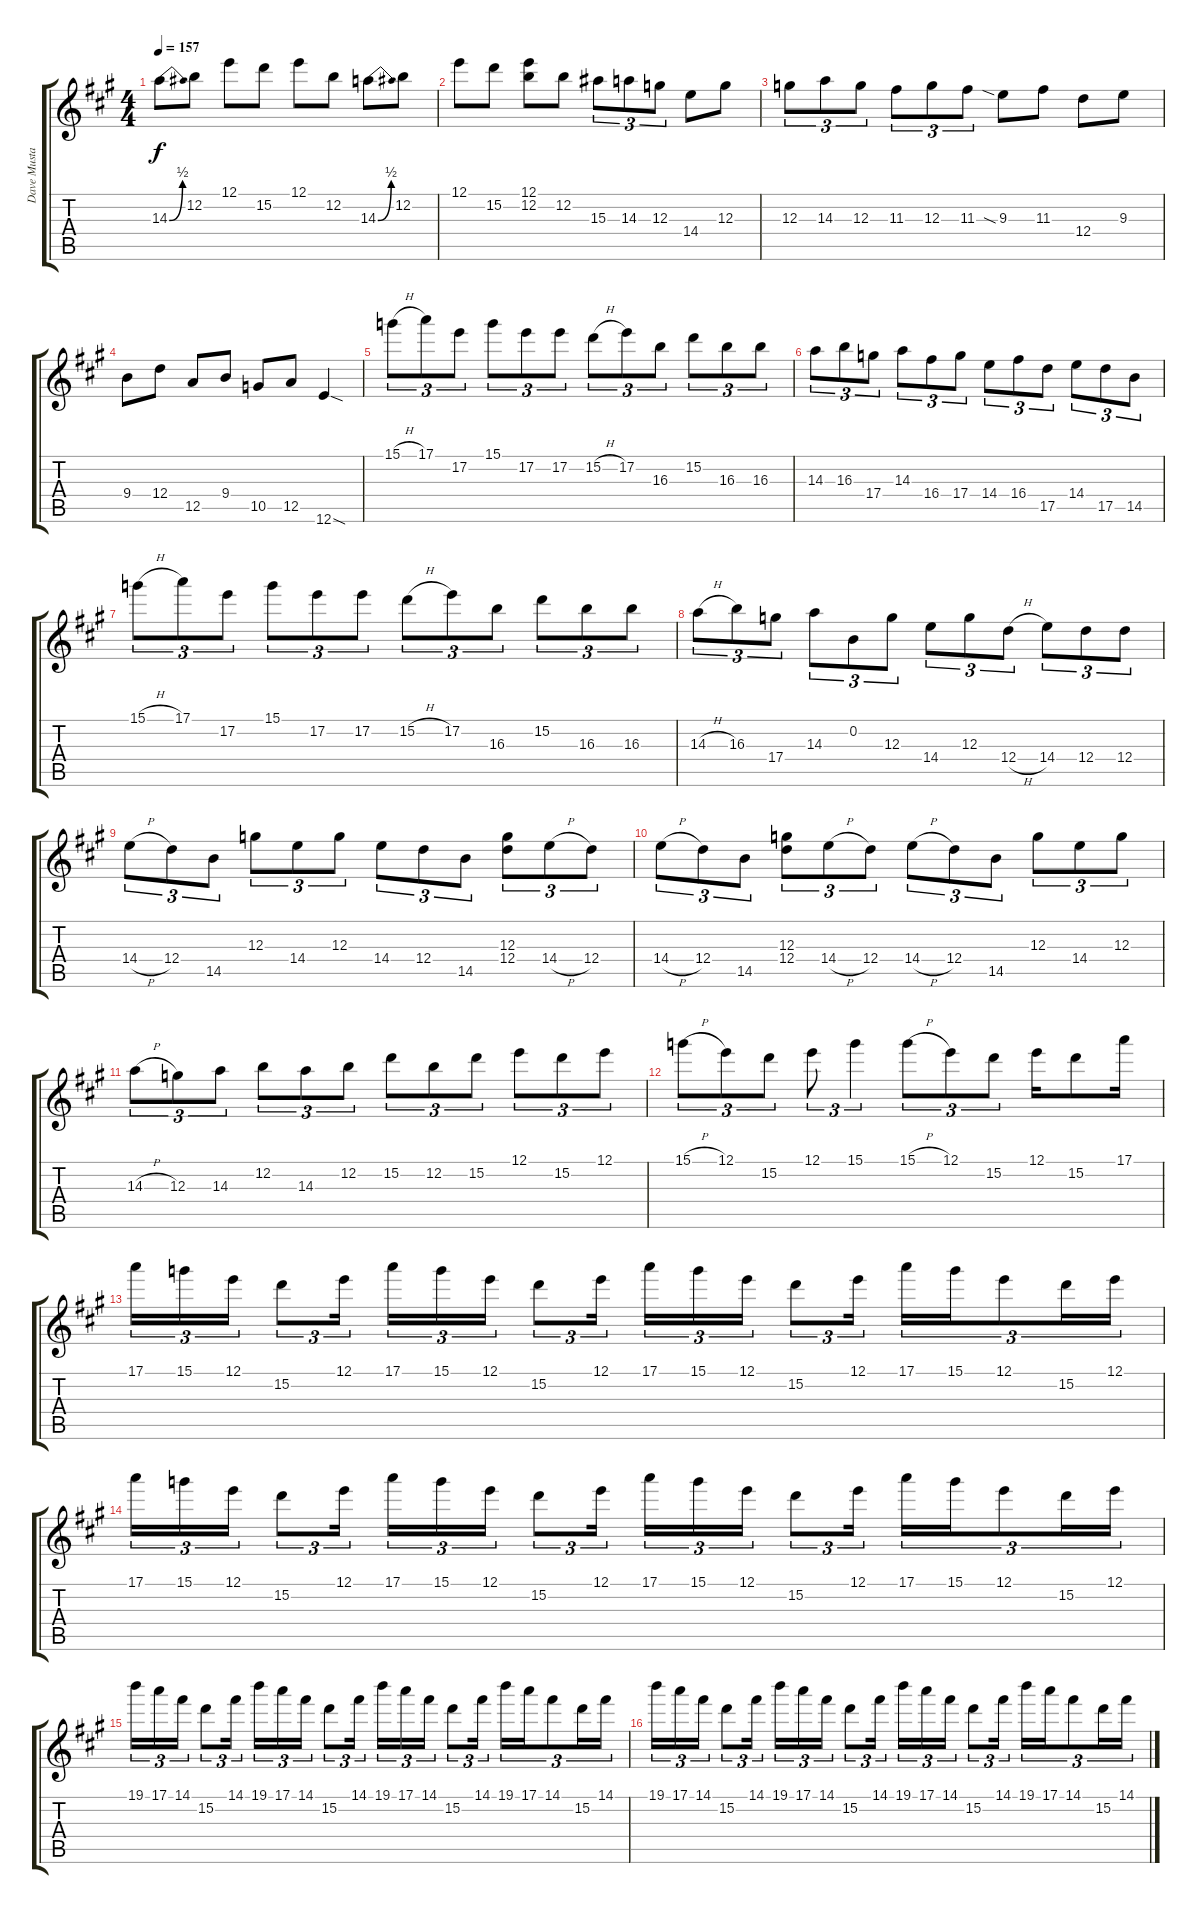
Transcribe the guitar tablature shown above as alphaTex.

\track ("Dave Mustaine" "Dave Musta") {instrument distortionguitar}
\staff {score tabs}
\tuning (E4 B3 G3 D3 A2 E2) {hide}
\ts (4 4)
\tempo 157
\clef g2
\ks a
14.3{be (bend 0 0 60 2)}.8{dy f} 12.2.8 12.1.8 15.2.8 12.1.8 12.2.8 14.3{be (bend 0 0 60 2)}.8 12.2.8 |
12.1.8 15.2.8 (12.1 12.2).8 12.2.8 15.3.8{tu (3 2)} 14.3.8{tu (3 2)} 12.3.8{tu (3 2)} 14.4.8 12.3.8 |
12.3.8{tu (3 2)} 14.3.8{tu (3 2)} 12.3.8{tu (3 2)} 11.3.8{tu (3 2)} 12.3.8{tu (3 2)} 11.3.8{tu (3 2)} 9.3{sia}.8 11.3.8 12.4.8 9.3.8 |
9.4.8 12.4.8 12.5.8 9.4.8 10.5.8 12.5.8 12.6{sod}.4 |
15.1{h}.8{tu (3 2)} 17.1.8{tu (3 2)} 17.2.8{tu (3 2)} 15.1.8{tu (3 2)} 17.2.8{tu (3 2)} 17.2.8{tu (3 2)} 15.2{h}.8{tu (3 2)} 17.2.8{tu (3 2)} 16.3.8{tu (3 2)} 15.2.8{tu (3 2)} 16.3.8{tu (3 2)} 16.3.8{tu (3 2)} |
14.3.8{tu (3 2)} 16.3.8{tu (3 2)} 17.4.8{tu (3 2)} 14.3.8{tu (3 2)} 16.4.8{tu (3 2)} 17.4.8{tu (3 2)} 14.4.8{tu (3 2)} 16.4.8{tu (3 2)} 17.5.8{tu (3 2)} 14.4.8{tu (3 2)} 17.5.8{tu (3 2)} 14.5.8{tu (3 2)} |
15.1{h}.8{tu (3 2)} 17.1.8{tu (3 2)} 17.2.8{tu (3 2)} 15.1.8{tu (3 2)} 17.2.8{tu (3 2)} 17.2.8{tu (3 2)} 15.2{h}.8{tu (3 2)} 17.2.8{tu (3 2)} 16.3.8{tu (3 2)} 15.2.8{tu (3 2)} 16.3.8{tu (3 2)} 16.3.8{tu (3 2)} |
14.3{h}.8{tu (3 2)} 16.3.8{tu (3 2)} 17.4.8{tu (3 2)} 14.3.8{tu (3 2)} 0.2.8{tu (3 2)} 12.3.8{tu (3 2)} 14.4.8{tu (3 2)} 12.3.8{tu (3 2)} 12.4{h}.8{tu (3 2)} 14.4.8{tu (3 2)} 12.4.8{tu (3 2)} 12.4.8{tu (3 2)} |
14.4{h}.8{tu (3 2)} 12.4.8{tu (3 2)} 14.5.8{tu (3 2)} 12.3.8{tu (3 2)} 14.4.8{tu (3 2)} 12.3.8{tu (3 2)} 14.4.8{tu (3 2)} 12.4.8{tu (3 2)} 14.5.8{tu (3 2)} (12.3 12.4).8{tu (3 2)} 14.4{h}.8{tu (3 2)} 12.4.8{tu (3 2)} |
14.4{h}.8{tu (3 2)} 12.4.8{tu (3 2)} 14.5.8{tu (3 2)} (12.3 12.4).8{tu (3 2)} 14.4{h}.8{tu (3 2)} 12.4.8{tu (3 2)} 14.4{h}.8{tu (3 2)} 12.4.8{tu (3 2)} 14.5.8{tu (3 2)} 12.3.8{tu (3 2)} 14.4.8{tu (3 2)} 12.3.8{tu (3 2)} |
14.3{h}.8{tu (3 2)} 12.3.8{tu (3 2)} 14.3.8{tu (3 2)} 12.2.8{tu (3 2)} 14.3.8{tu (3 2)} 12.2.8{tu (3 2)} 15.2.8{tu (3 2)} 12.2.8{tu (3 2)} 15.2.8{tu (3 2)} 12.1.8{tu (3 2)} 15.2.8{tu (3 2)} 12.1.8{tu (3 2)} |
15.1{h}.8{tu (3 2)} 12.1.8{tu (3 2)} 15.2.8{tu (3 2)} 12.1.8{tu (3 2)} 15.1.4{tu (3 2)} 15.1{h}.8{tu (3 2)} 12.1.8{tu (3 2)} 15.2.8{tu (3 2)} 12.1.16 15.2.8 17.1.16 |
17.1.16{tu (3 2)} 15.1.16{tu (3 2)} 12.1.16{tu (3 2)} 15.2.8{tu (3 2)} 12.1.16{tu (3 2)} 17.1.16{tu (3 2)} 15.1.16{tu (3 2)} 12.1.16{tu (3 2)} 15.2.8{tu (3 2)} 12.1.16{tu (3 2)} 17.1.16{tu (3 2)} 15.1.16{tu (3 2)} 12.1.16{tu (3 2)} 15.2.8{tu (3 2)} 12.1.16{tu (3 2)} 17.1.16{tu (3 2)} 15.1.16{tu (3 2)} 12.1.8{tu (3 2)} 15.2.16{tu (3 2)} 12.1.16{tu (3 2)} |
17.1.16{tu (3 2)} 15.1.16{tu (3 2)} 12.1.16{tu (3 2)} 15.2.8{tu (3 2)} 12.1.16{tu (3 2)} 17.1.16{tu (3 2)} 15.1.16{tu (3 2)} 12.1.16{tu (3 2)} 15.2.8{tu (3 2)} 12.1.16{tu (3 2)} 17.1.16{tu (3 2)} 15.1.16{tu (3 2)} 12.1.16{tu (3 2)} 15.2.8{tu (3 2)} 12.1.16{tu (3 2)} 17.1.16{tu (3 2)} 15.1.16{tu (3 2)} 12.1.8{tu (3 2)} 15.2.16{tu (3 2)} 12.1.16{tu (3 2)} |
19.1.16{tu (3 2)} 17.1.16{tu (3 2)} 14.1.16{tu (3 2)} 15.2.8{tu (3 2)} 14.1.16{tu (3 2)} 19.1.16{tu (3 2)} 17.1.16{tu (3 2)} 14.1.16{tu (3 2)} 15.2.8{tu (3 2)} 14.1.16{tu (3 2)} 19.1.16{tu (3 2)} 17.1.16{tu (3 2)} 14.1.16{tu (3 2)} 15.2.8{tu (3 2)} 14.1.16{tu (3 2)} 19.1.16{tu (3 2)} 17.1.16{tu (3 2)} 14.1.8{tu (3 2)} 15.2.16{tu (3 2)} 14.1.16{tu (3 2)} |
19.1.16{tu (3 2)} 17.1.16{tu (3 2)} 14.1.16{tu (3 2)} 15.2.8{tu (3 2)} 14.1.16{tu (3 2)} 19.1.16{tu (3 2)} 17.1.16{tu (3 2)} 14.1.16{tu (3 2)} 15.2.8{tu (3 2)} 14.1.16{tu (3 2)} 19.1.16{tu (3 2)} 17.1.16{tu (3 2)} 14.1.16{tu (3 2)} 15.2.8{tu (3 2)} 14.1.16{tu (3 2)} 19.1.16{tu (3 2)} 17.1.16{tu (3 2)} 14.1.8{tu (3 2)} 15.2.16{tu (3 2)} 14.1.16{tu (3 2)}
